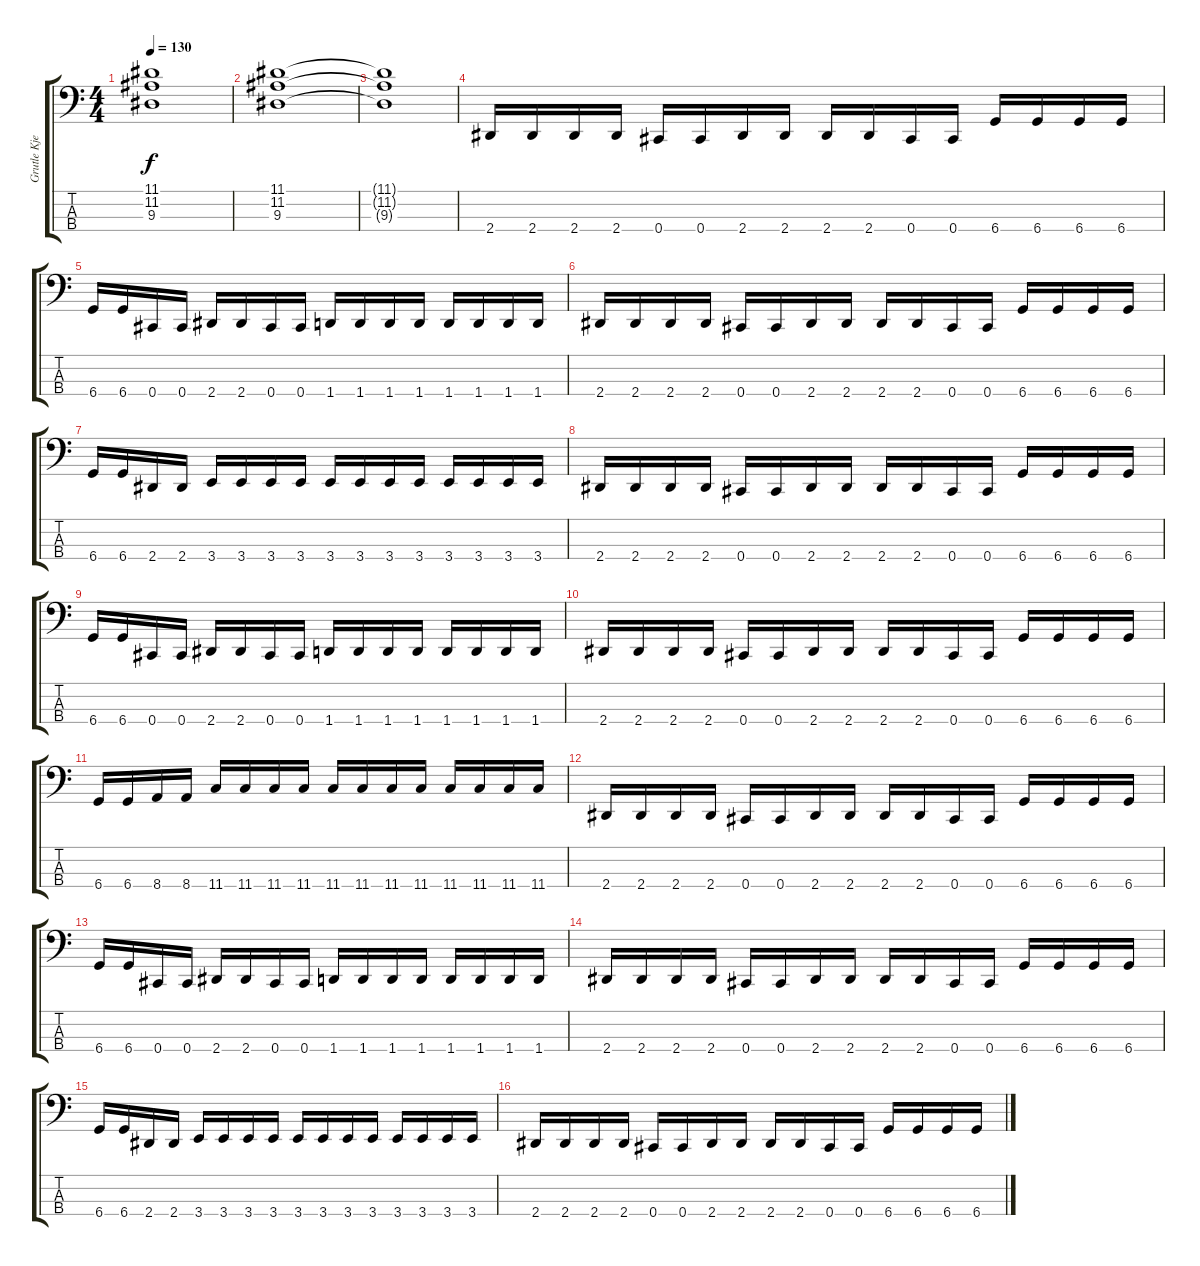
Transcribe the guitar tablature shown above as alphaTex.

\track ("Grutle Kjellson" "Grutle Kje") {instrument electricbasspick}
\staff {score tabs}
\tuning (E2 B1 Gb1 Db1) {hide}
\ts (4 4)
\tempo 130
\clef f4
\ks c
(11.1{t} 11.2{t} 9.3{t}).1{dy f} |
(11.1 11.2 9.3).1 |
(11.1{t} 11.2{t} 9.3{t}).1 |
2.4.16 2.4.16 2.4.16 2.4.16 0.4.16 0.4.16 2.4.16 2.4.16 2.4.16 2.4.16 0.4.16 0.4.16 6.4.16 6.4.16 6.4.16 6.4.16 |
6.4.16 6.4.16 0.4.16 0.4.16 2.4.16 2.4.16 0.4.16 0.4.16 1.4.16 1.4.16 1.4.16 1.4.16 1.4.16 1.4.16 1.4.16 1.4.16 |
2.4.16 2.4.16 2.4.16 2.4.16 0.4.16 0.4.16 2.4.16 2.4.16 2.4.16 2.4.16 0.4.16 0.4.16 6.4.16 6.4.16 6.4.16 6.4.16 |
6.4.16 6.4.16 2.4.16 2.4.16 3.4.16 3.4.16 3.4.16 3.4.16 3.4.16 3.4.16 3.4.16 3.4.16 3.4.16 3.4.16 3.4.16 3.4.16 |
2.4.16 2.4.16 2.4.16 2.4.16 0.4.16 0.4.16 2.4.16 2.4.16 2.4.16 2.4.16 0.4.16 0.4.16 6.4.16 6.4.16 6.4.16 6.4.16 |
6.4.16 6.4.16 0.4.16 0.4.16 2.4.16 2.4.16 0.4.16 0.4.16 1.4.16 1.4.16 1.4.16 1.4.16 1.4.16 1.4.16 1.4.16 1.4.16 |
2.4.16 2.4.16 2.4.16 2.4.16 0.4.16 0.4.16 2.4.16 2.4.16 2.4.16 2.4.16 0.4.16 0.4.16 6.4.16 6.4.16 6.4.16 6.4.16 |
6.4.16 6.4.16 8.4.16 8.4.16 11.4.16 11.4.16 11.4.16 11.4.16 11.4.16 11.4.16 11.4.16 11.4.16 11.4.16 11.4.16 11.4.16 11.4.16 |
2.4.16 2.4.16 2.4.16 2.4.16 0.4.16 0.4.16 2.4.16 2.4.16 2.4.16 2.4.16 0.4.16 0.4.16 6.4.16 6.4.16 6.4.16 6.4.16 |
6.4.16 6.4.16 0.4.16 0.4.16 2.4.16 2.4.16 0.4.16 0.4.16 1.4.16 1.4.16 1.4.16 1.4.16 1.4.16 1.4.16 1.4.16 1.4.16 |
2.4.16 2.4.16 2.4.16 2.4.16 0.4.16 0.4.16 2.4.16 2.4.16 2.4.16 2.4.16 0.4.16 0.4.16 6.4.16 6.4.16 6.4.16 6.4.16 |
6.4.16 6.4.16 2.4.16 2.4.16 3.4.16 3.4.16 3.4.16 3.4.16 3.4.16 3.4.16 3.4.16 3.4.16 3.4.16 3.4.16 3.4.16 3.4.16 |
2.4.16 2.4.16 2.4.16 2.4.16 0.4.16 0.4.16 2.4.16 2.4.16 2.4.16 2.4.16 0.4.16 0.4.16 6.4.16 6.4.16 6.4.16 6.4.16
